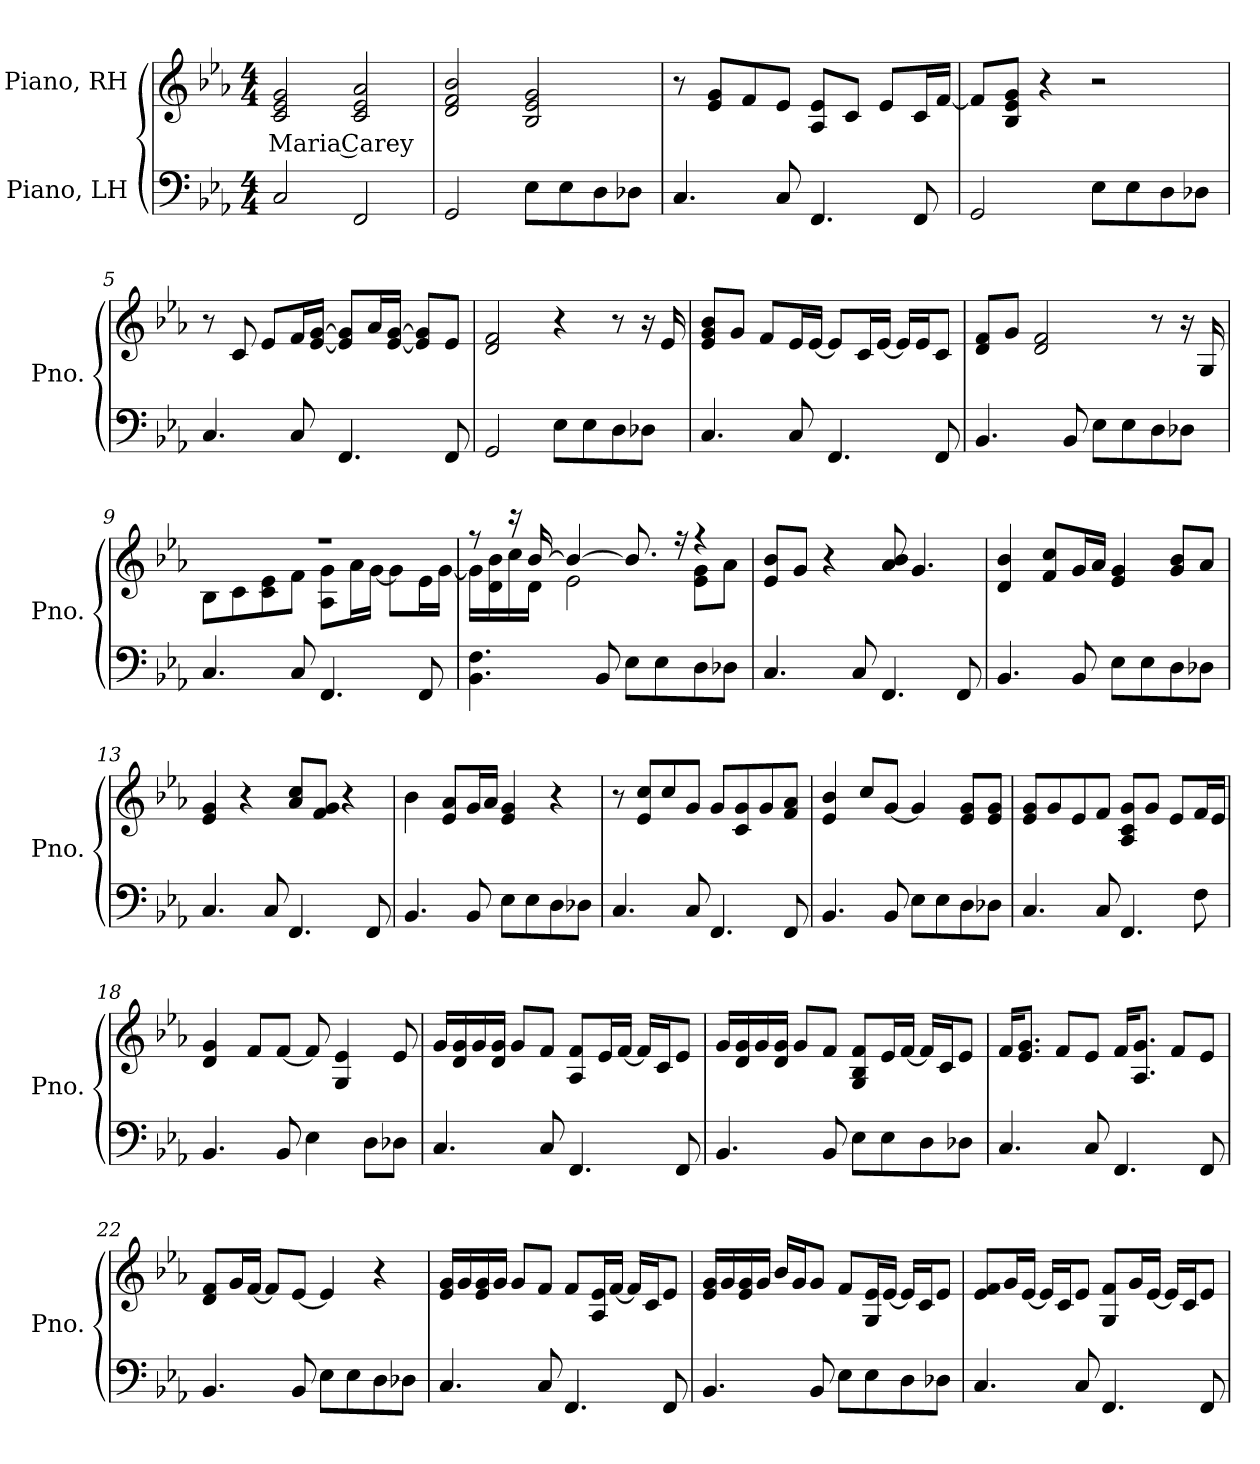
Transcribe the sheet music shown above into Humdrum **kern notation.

**kern	**kern	**text
*part2	*part1	*part1
*staff2	*staff1	*staff1
*I"Piano, LH	*I"Piano, RH	*
*I'Pno.	*I'Pno.	*
*clefF4	*clefG2	*
*k[b-e-a-]	*k[b-e-a-]	*
*M4/4	*M4/4	*
*MM100	*MM100	*
=1	=1	=1
!	!	!LO:LY:b
2C/	2c/ 2e-/ 2g/	Maria Carey
2FF/	2c/ 2e-/ 2a-/	.
=2	=2	=2
2GG/	2d/ 2f/ 2b-/	.
8E-\L	2B-/ 2e-/ 2g/	.
8E-\	.	.
8D\	.	.
8D-X\J	.	.
=3	=3	=3
4.C/	8r	.
.	8e-/ 8g/L	.
.	8f/	.
8C/	8e-/J	.
4.FF/	8A-/ 8e-/L	.
.	8c/J	.
.	8e-/L	.
8FF/	16c/L	.
.	[16f/JJ	.
=4	=4	=4
2GG/	8f/L]	.
.	8B-/ 8e-/ 8g/J	.
.	4r	.
8E-\L	2r	.
8E-\	.	.
8D\	.	.
8D-X\J	.	.
!!LO:LB:g=z
=5	=5	=5
4.C/	8r	.
.	8c/	.
.	8e-/L	.
8C/	16f/L	.
.	[16e-/ [16g/JJ	.
4.FF/	8e-/] 8g/]L	.
.	16a-/L	.
.	[16e-/ [16g/JJ	.
.	8e-/] 8g/]L	.
8FF/	8e-/J	.
=6	=6	=6
2GG/	2d/ 2f/	.
8E-\L	4r	.
8E-\	.	.
8D\	8r	.
8D-X\J	16r	.
.	16e-/	.
=7	=7	=7
4.C/	8e-/ 8g/ 8b-/L	.
.	8g/J	.
.	8f/L	.
8C/	16e-/L	.
.	[16e-/JJ	.
4.FF/	8e-/L]	.
.	16c/L	.
.	[16e-/JJ	.
.	16e-/LL]	.
.	16e-/J	.
8FF/	8c/J	.
=8	=8	=8
4.BB-/	8d/ 8f/L	.
.	8g/J	.
.	2d/ 2f/	.
8BB-/	.	.
8E-\L	.	.
8E-\	.	.
8D\	8r	.
8D-X\J	16r	.
.	16G/	.
!!LO:LB:g=z
=9	=9	=9
*	*^	*
4.C/	1r	8B-\L	.
.	.	8c\	.
.	.	8c\ 8e-\	.
8C/	.	8f\J	.
4.FF/	.	8A-\ 8g\L	.
.	.	16a-\L	.
.	.	[16g\JJ	.
.	.	8g\L]	.
8FF/	.	16e-\L	.
.	.	[16g\JJ	.
=10	=10	=10	=10
4.BB-\ 4.F\	8r	16g\LL]	.
.	.	16d\ 16b-\	.
.	16r	16cc\	.
.	[16b-/	16d\JJ	.
.	4b-/_	2e-\	.
8BB-/	.	.	.
8E-\L	8.b-/]	.	.
8E-\	.	.	.
.	16r	.	.
8D\	4r	8e-\ 8g\L	.
8D-X\J	.	8a-\J	.
*	*v	*v	*
=11	=11	=11
4.C/	8e-/ 8b-/L	.
.	8g/J	.
.	4r	.
8C/	.	.
4.FF/	8a-/ 8b-/	.
.	4.g/	.
8FF/	.	.
=12	=12	=12
4.BB-/	4d/ 4b-/	.
.	8f/ 8cc/L	.
8BB-/	16g/L	.
.	16a-/JJ	.
8E-\L	4e-/ 4g/	.
8E-\	.	.
8D\	8g/ 8b-/L	.
8D-X\J	8a-/J	.
!!LO:LB:g=z
=13	=13	=13
4.C/	4e-/ 4g/	.
.	4r	.
8C/	.	.
4.FF/	8a-/ 8cc/L	.
.	8f/ 8g/J	.
.	4r	.
8FF/	.	.
=14	=14	=14
4.BB-/	4b-\	.
.	8e-/ 8a-/L	.
8BB-/	16g/L	.
.	16a-/JJ	.
8E-\L	4e-/ 4g/	.
8E-\	.	.
8D\	4r	.
8D-X\J	.	.
=15	=15	=15
4.C/	8r	.
.	8e-/ 8cc/L	.
.	8cc/	.
8C/	8g/J	.
4.FF/	8g/L	.
.	8c/ 8g/	.
.	8g/	.
8FF/	8f/ 8a-/J	.
=16	=16	=16
4.BB-/	4e-/ 4b-/	.
.	8cc/L	.
8BB-/	[8g/J	.
8E-\L	4g/]	.
8E-\	.	.
8D\	8e-/ 8g/L	.
8D-X\J	8e-/ 8g/J	.
!!LO:LB:g=z
=17	=17	=17
4.C/	8e-/ 8g/L	.
.	8g/	.
.	8e-/	.
8C/	8f/J	.
4.FF/	8A-/ 8c/ 8g/L	.
.	8g/J	.
.	8e-/L	.
8F\	16f/L	.
.	16e-/JJ	.
=18	=18	=18
4.BB-/	4d/ 4g/	.
.	8f/L	.
8BB-/	[8f/J	.
4E-\	8f/]	.
.	4G/ 4e-/	.
8D\L	.	.
8D-X\J	8e-/	.
=19	=19	=19
4.C/	16g/LL	.
.	16d/ 16g/	.
.	16g/	.
.	16d/ 16g/JJ	.
.	8g/L	.
8C/	8f/J	.
4.FF/	8A-/ 8f/L	.
.	16e-/L	.
.	[16f/JJ	.
.	16f/LL]	.
.	16c/J	.
8FF/	8e-/J	.
!!LO:LB:g=z
=20	=20	=20
4.BB-/	16g/LL	.
.	16d/ 16g/	.
.	16g/	.
.	16d/ 16g/JJ	.
.	8g/L	.
8BB-/	8f/J	.
8E-\L	8G/ 8B-/ 8f/L	.
8E-\	16e-/L	.
.	[16f/JJ	.
8D\	16f/LL]	.
.	16c/J	.
8D-X\J	8e-/J	.
=21	=21	=21
4.C/	16f/KL	.
.	8.e-/ 8.g/J	.
.	8f/L	.
8C/	8e-/J	.
4.FF/	16f/KL	.
.	8.A-/ 8.g/J	.
.	8f/L	.
8FF/	8e-/J	.
=22	=22	=22
4.BB-/	8d/ 8f/L	.
.	16g/L	.
.	[16f/JJ	.
.	8f/L]	.
8BB-/	[8e-/J	.
8E-\L	4e-/]	.
8E-\	.	.
8D\	4r	.
8D-X\J	.	.
!!LO:PB:g=z
=23	=23	=23
4.C/	16e-/ 16g/LL	.
.	16g/	.
.	16e-/ 16g/	.
.	16g/JJ	.
.	8g/L	.
8C/	8f/J	.
4.FF/	8f/L	.
.	16A-/ 16e-/L	.
.	[16f/JJ	.
.	16f/LL]	.
.	16c/J	.
8FF/	8e-/J	.
=24	=24	=24
4.BB-/	16e-/ 16g/LL	.
.	16g/	.
.	16e-/ 16g/	.
.	16g/JJ	.
.	16b-/LL	.
.	16g/J	.
8BB-/	8g/J	.
8E-\L	8f/L	.
8E-\	16G/ 16e-/L	.
.	[16e-/JJ	.
8D\	16e-/LL]	.
.	16c/J	.
8D-X\J	8e-/J	.
=25	=25	=25
4.C/	8e-/ 8f/L	.
.	16g/L	.
.	[16e-/JJ	.
.	16e-/LL]	.
.	16c/J	.
8C/	8e-/J	.
4.FF/	8G/ 8f/L	.
.	16g/L	.
.	[16e-/JJ	.
.	16e-/LL]	.
.	16c/J	.
8FF/	8e-/J	.
=	=	=
*-	*-	*-
